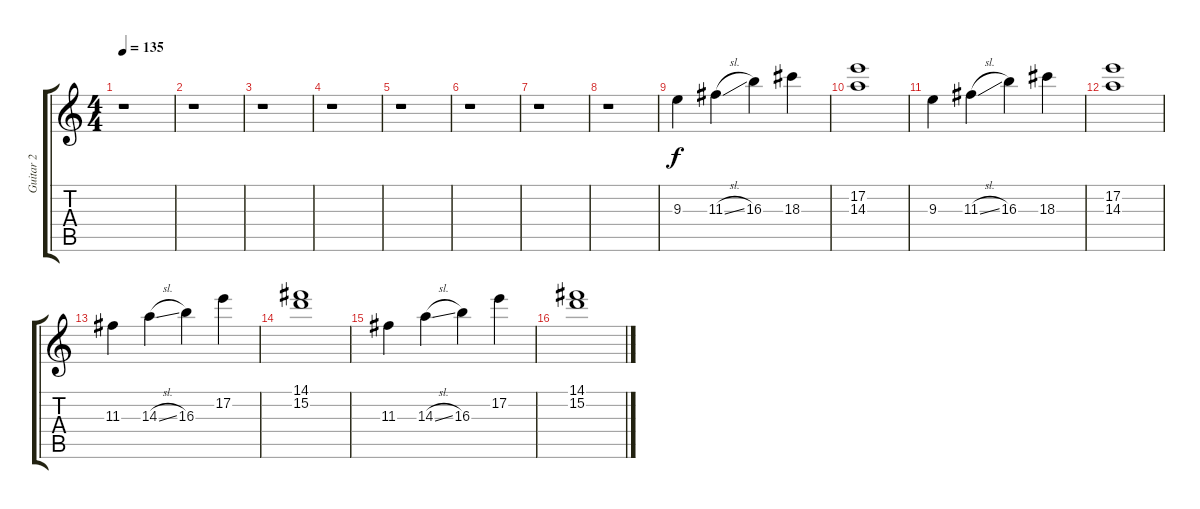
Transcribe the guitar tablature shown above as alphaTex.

\track ("Guitar 2" "Guitar 2") {instrument overdrivenguitar}
\staff {score tabs}
\tuning (E4 B3 G3 D3 A2 E2) {hide}
\ts (4 4)
\tempo 135
\clef g2
\ks c
r.1{dy f} |
r.1 |
r.1 |
r.1 |
r.1 |
r.1 |
r.1 |
r.1 |
9.3.4 11.3{sl}.4 16.3.4 18.3.4 |
(17.2 14.3).1 |
9.3.4 11.3{sl}.4 16.3.4 18.3.4 |
(17.2 14.3).1 |
11.3.4 14.3{sl}.4 16.3.4 17.2.4 |
(14.1 15.2).1 |
11.3.4 14.3{sl}.4 16.3.4 17.2.4 |
(14.1 15.2).1
